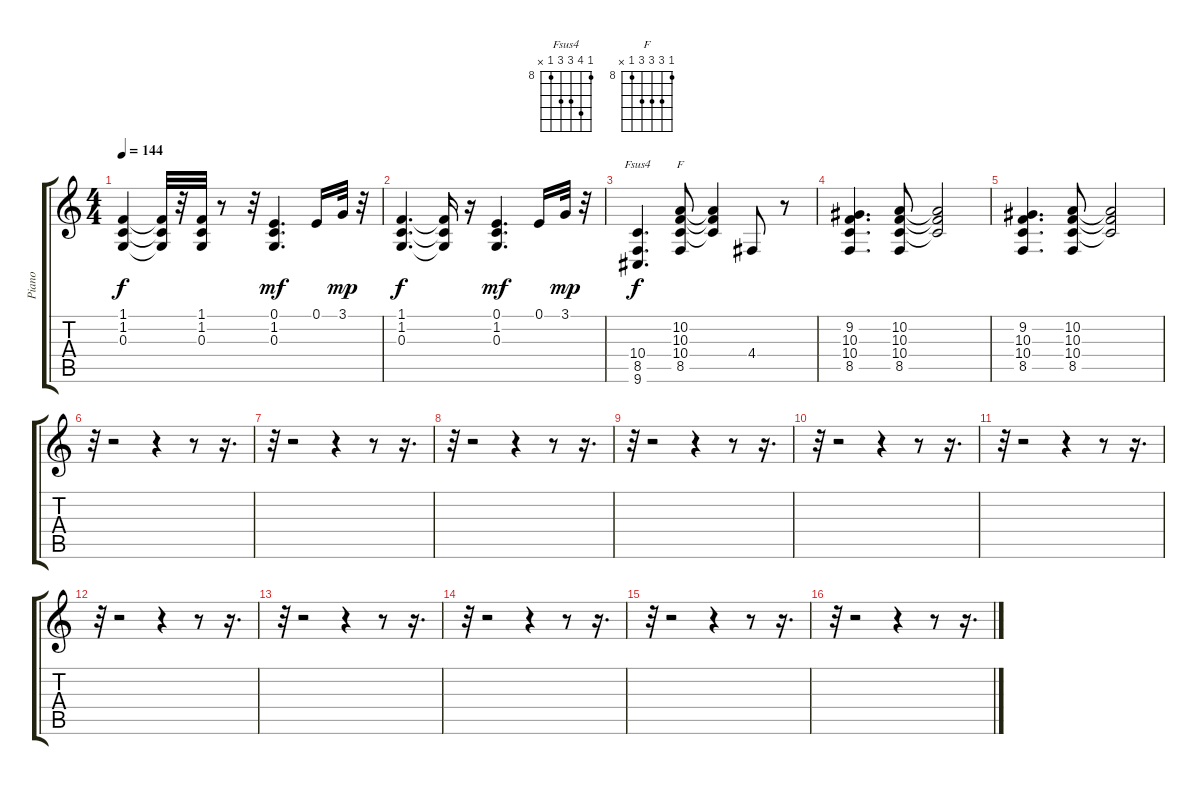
\track ("Piano" "Piano") {instrument brightacousticpiano}
\staff {score tabs}
\tuning (E4 B3 G3 D3 A2 E2) {hide}
\chord ("Fsus4" 8 11 10 10 8 x) {firstfret 8}
\chord ("F" 8 10 10 10 8 x) {firstfret 8}
\ts (4 4)
\tempo 144
\clef g2
\ks c
(1.1 1.2 0.3).4{dy f} (1.1{t} 1.2{t} 0.3{t}).32 r.32 (1.1 1.2 0.3).32 r.8 r.32 (0.1 1.2 0.3).4{d dy mf} 0.1.16 3.1.32{dy mp} r.32 |
(1.1 1.2 0.3).4{d dy f} (1.1{t} 1.2{t} 0.3{t}).16 r.16 (0.1 1.2 0.3).4{d dy mf} 0.1.16 3.1.32{dy mp} r.32 |
(10.4 8.5 9.6).4{d ch "Fsus4" dy f} (10.2 10.3 10.4 8.5).8{ch "F"} (10.2{t} 10.3{t} 10.4{t}).4 4.4.8 r.8 |
(9.2 10.3 10.4 8.5).4{d} (10.2 10.3 10.4 8.5).8 (10.2{t} 10.3{t} 10.4{t}).2 |
(9.2 10.3 10.4 8.5).4{d} (10.2 10.3 10.4 8.5).8 (10.2{t} 10.3{t} 10.4{t}).2 |
r.32 r.2 r.4 r.8 r.16{d} |
r.32 r.2 r.4 r.8 r.16{d} |
r.32 r.2 r.4 r.8 r.16{d} |
r.32 r.2 r.4 r.8 r.16{d} |
r.32 r.2 r.4 r.8 r.16{d} |
r.32 r.2 r.4 r.8 r.16{d} |
r.32 r.2 r.4 r.8 r.16{d} |
r.32 r.2 r.4 r.8 r.16{d} |
r.32 r.2 r.4 r.8 r.16{d} |
r.32 r.2 r.4 r.8 r.16{d} |
r.32 r.2 r.4 r.8 r.16{d}
